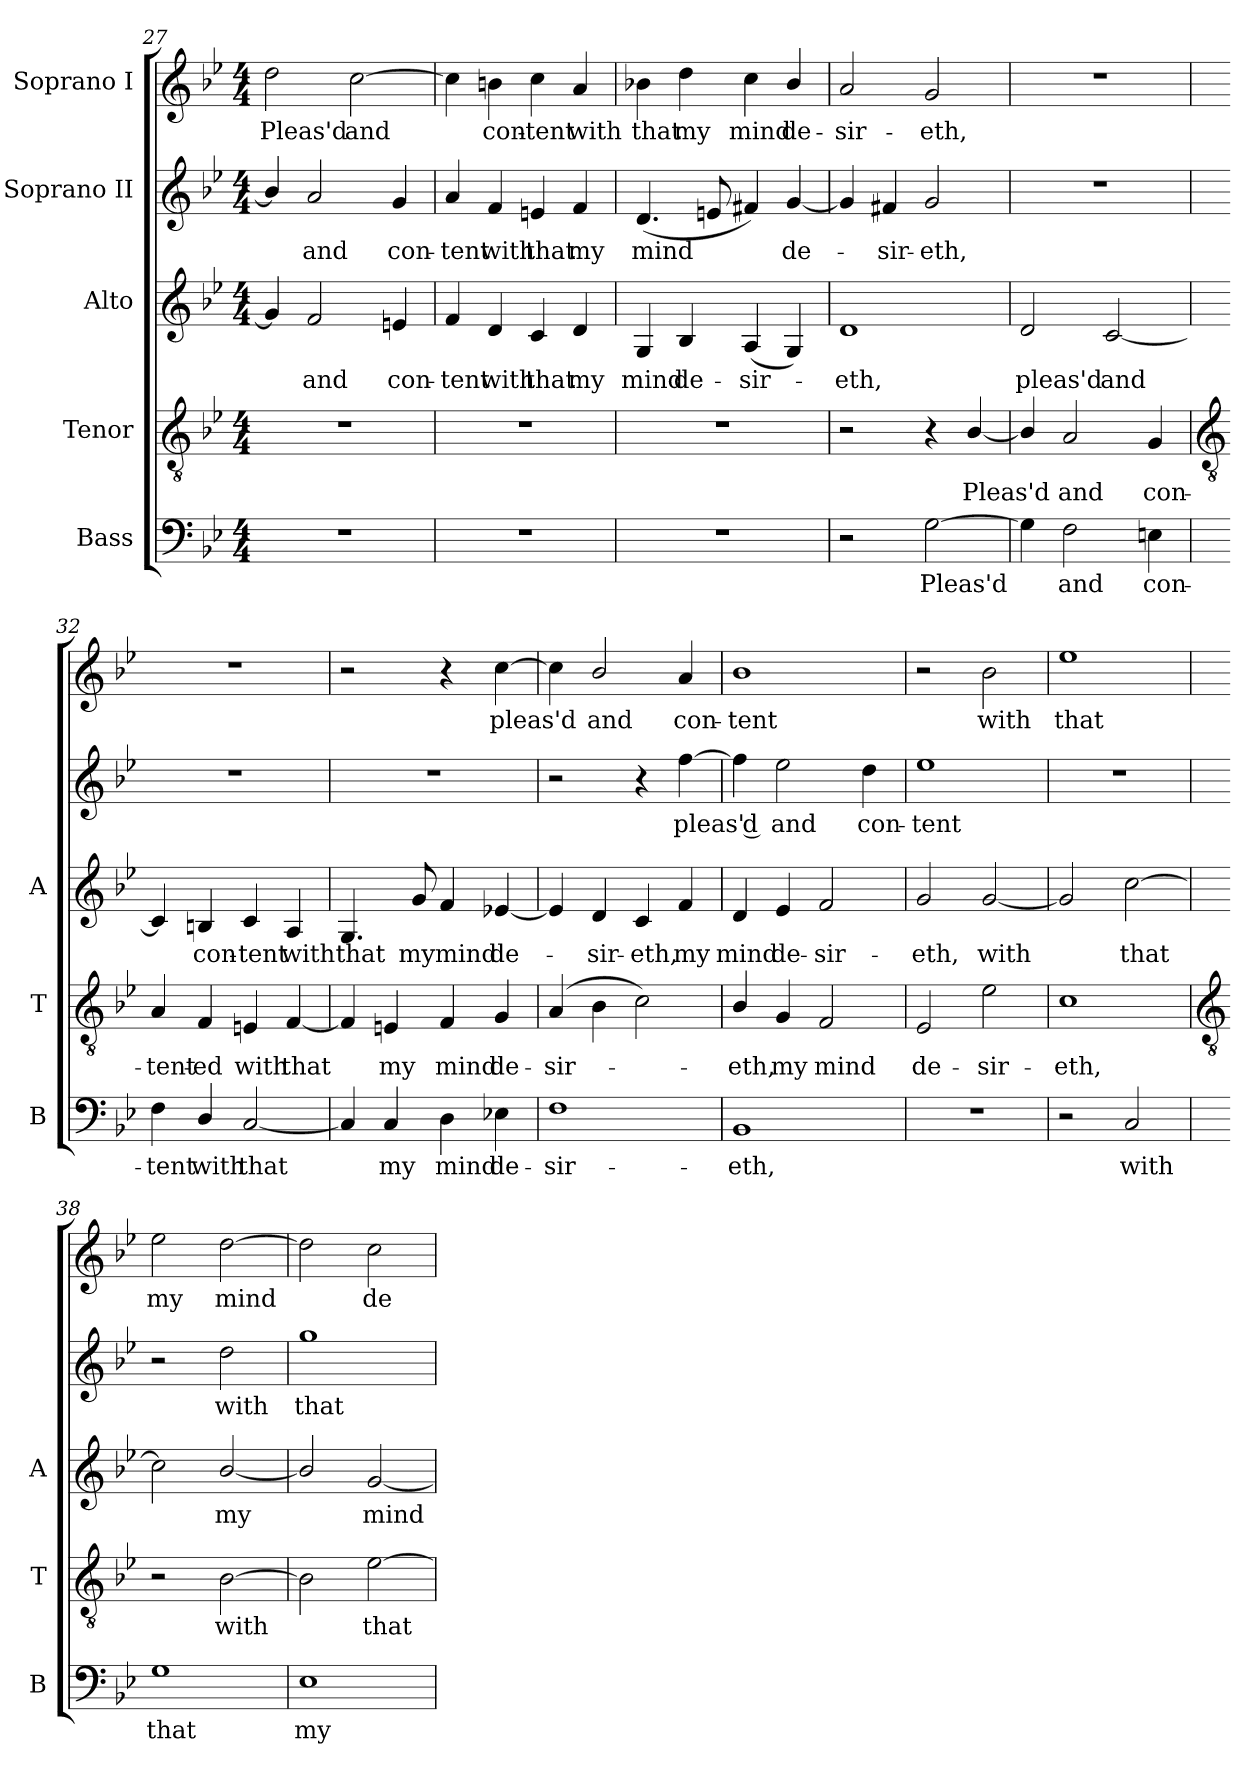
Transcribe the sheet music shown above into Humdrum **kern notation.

**kern	**text	**kern	**text	**kern	**text	**kern	**text	**kern	**text
*part5	*part5	*part4	*part4	*part3	*part3	*part2	*part2	*part1	*part1
*staff5	*staff5	*staff4	*staff4	*staff3	*staff3	*staff2	*staff2	*staff1	*staff1
*I"Bass	*	*I"Tenor	*	*I"Alto	*	*I"Soprano II	*	*I"Soprano I	*
*I'B	*	*I'T	*	*I'A	*	*	*	*	*
!!LO:LB:g=z
*clefF4	*	*clefGv2	*	*clefG2	*	*clefG2	*	*clefG2	*
*k[b-e-]	*	*k[b-e-]	*	*k[b-e-]	*	*k[b-e-]	*	*k[b-e-]	*
*B-:	*	*B-:	*	*B-:	*	*B-:	*	*B-:	*
*M4/4	*	*M4/4	*	*M4/4	*	*M4/4	*	*M4/4	*
=27	=27	=27	=27	=27	=27	=27	=27	=27	=27
!	!	!	!	!	!	!	!	!	!LO:LY:b
1r	.	1r	.	4g]	.	4b-/]	.	2dd	Pleas'd
!	!	!	!	!	!LO:LY:b	!	!LO:LY:b	!	!
.	.	.	.	2f	and	2a	and	.	.
!	!	!	!	!	!	!	!	!	!LO:LY:b
.	.	.	.	.	.	.	.	[2cc	and
!	!	!	!	!	!LO:LY:b	!	!LO:LY:b	!	!
.	.	.	.	4en	con-	4g	con-	.	.
=28	=28	=28	=28	=28	=28	=28	=28	=28	=28
!	!	!	!	!	!LO:LY:b	!	!LO:LY:b	!	!
1r	.	1r	.	4f	-tent	4a	-tent	4cc]	.
!	!	!	!	!	!LO:LY:b	!	!LO:LY:b	!	!LO:LY:b
.	.	.	.	4d	with	4f	with	4bn	con-
!	!	!	!	!	!LO:LY:b	!	!LO:LY:b	!	!LO:LY:b
.	.	.	.	4c	that	4en	that	4cc	-tent
!	!	!	!	!	!LO:LY:b	!	!LO:LY:b	!	!LO:LY:b
.	.	.	.	4d	my	4f	my	4a	with
=29	=29	=29	=29	=29	=29	=29	=29	=29	=29
!	!	!	!	!	!LO:LY:b	!	!LO:LY:b	!	!LO:LY:b
1r	.	1r	.	4G	mind	(<4.d	mind	4b-X	that
!	!	!	!	!	!LO:LY:b	!	!	!	!LO:LY:b
.	.	.	.	4B-	de-	.	.	4dd	my
.	.	.	.	.	.	8en	.	.	.
!	!	!	!	!	!LO:LY:b	!	!	!	!LO:LY:b
.	.	.	.	(<4A	-sir-	4f#X)	.	4cc	mind
!	!	!	!	!	!	!	!LO:LY:b	!	!LO:LY:b
.	.	.	.	4G)	.	[4g	de-	4b-/	de-
=30	=30	=30	=30	=30	=30	=30	=30	=30	=30
!	!	!	!	!	!LO:LY:b	!	!	!	!LO:LY:b
2r	.	2r	.	1d	eth,	4g]	.	2a	-sir-
!	!	!	!	!	!	!	!LO:LY:b	!	!
.	.	.	.	.	.	4f#X	sir-	.	.
!	!LO:LY:b	!	!	!	!	!	!LO:LY:b	!	!LO:LY:b
[2G	Pleas'd	4r	.	.	.	2g	-eth,	2g	-eth,
!	!	!	!LO:LY:b	!	!	!	!	!	!
.	.	[4B-/	Pleas'd	.	.	.	.	.	.
=31	=31	=31	=31	=31	=31	=31	=31	=31	=31
!	!	!	!	!	!LO:LY:b	!	!	!	!
4G]	.	4B-/]	.	2d	pleas'd	1r	.	1r	.
!	!LO:LY:b	!	!LO:LY:b	!	!	!	!	!	!
2F	and	2A	and	.	.	.	.	.	.
!	!	!	!	!	!LO:LY:b	!	!	!	!
.	.	.	.	[2c	and	.	.	.	.
!	!LO:LY:b	!	!LO:LY:b	!	!	!	!	!	!
4En	con-	4G	con-	.	.	.	.	.	.
!!LO:LB:g=z
=32	=32	=32	=32	=32	=32	=32	=32	=32	=32
*	*	*clefGv2	*	*	*	*	*	*	*
!	!LO:LY:b	!	!LO:LY:b	!	!	!	!	!	!
4F	-tent	4A	-tent-	4c]	.	1r	.	1r	.
!	!LO:LY:b	!	!LO:LY:b	!	!LO:LY:b	!	!	!	!
4D/	with	4F	-ed	4Bn	con-	.	.	.	.
!	!LO:LY:b	!	!LO:LY:b	!	!LO:LY:b	!	!	!	!
[2C	that	4En	with	4c	-tent	.	.	.	.
!	!	!	!LO:LY:b	!	!LO:LY:b	!	!	!	!
.	.	[4F	that	4A	with	.	.	.	.
=33	=33	=33	=33	=33	=33	=33	=33	=33	=33
!	!	!	!	!	!LO:LY:b	!	!	!	!
4C]	.	4F]	.	4.G	that	1r	.	2r	.
!	!LO:LY:b	!	!LO:LY:b	!	!	!	!	!	!
4C	my	4En	my	.	.	.	.	.	.
!	!	!	!	!	!LO:LY:b	!	!	!	!
.	.	.	.	8g	my	.	.	.	.
!	!LO:LY:b	!	!LO:LY:b	!	!LO:LY:b	!	!	!	!
4D	mind	4F	mind	4f	mind	.	.	4r	.
!	!LO:LY:b	!	!LO:LY:b	!	!LO:LY:b	!	!	!	!LO:LY:b
4E-X	de-	4G	de-	[4e-X	de-	.	.	[4cc	pleas'd
=34	=34	=34	=34	=34	=34	=34	=34	=34	=34
!	!LO:LY:b	!	!LO:LY:b	!	!	!	!	!	!
1F	-sir-	(>4A	-sir-	4e-]	.	2r	.	4cc]	.
!	!	!	!	!	!LO:LY:b	!	!	!	!LO:LY:b
.	.	4B-	.	4d	sir-	.	.	2b-/	and
!	!	!	!	!	!LO:LY:b	!	!	!	!
.	.	2c)	.	4c	-eth,	4r	.	.	.
!	!	!	!	!	!LO:LY:b	!	!LO:LY:b	!	!LO:LY:b
.	.	.	.	4f	my	[4ff	pleas' d	4a	con-
=35	=35	=35	=35	=35	=35	=35	=35	=35	=35
!	!LO:LY:b	!	!LO:LY:b	!	!LO:LY:b	!	!	!	!LO:LY:b
1BB-	-eth,	4B-/	eth,	4d	mind	4ff]	.	1b-	-tent
!	!	!	!LO:LY:b	!	!LO:LY:b	!	!LO:LY:b	!	!
.	.	4G	my	4e-	de-	2ee-	and	.	.
!	!	!	!LO:LY:b	!	!LO:LY:b	!	!	!	!
.	.	2F	mind	2f	-sir-	.	.	.	.
!	!	!	!	!	!	!	!LO:LY:b	!	!
.	.	.	.	.	.	4dd	con-	.	.
=36	=36	=36	=36	=36	=36	=36	=36	=36	=36
!	!	!	!LO:LY:b	!	!LO:LY:b	!	!LO:LY:b	!	!
1r	.	2E-	de-	2g	-eth,	1ee-	-tent	2r	.
!	!	!	!LO:LY:b	!	!LO:LY:b	!	!	!	!LO:LY:b
.	.	2e-	-sir-	[2g	with	.	.	2b-	with
=37	=37	=37	=37	=37	=37	=37	=37	=37	=37
!	!	!	!LO:LY:b	!	!	!	!	!	!LO:LY:b
2r	.	1c	-eth,	2g]	.	1r	.	1ee-	that
!	!LO:LY:b	!	!	!	!LO:LY:b	!	!	!	!
2C	with	.	.	[2cc	that	.	.	.	.
!!LO:LB:g=z
=38	=38	=38	=38	=38	=38	=38	=38	=38	=38
*	*	*clefGv2	*	*	*	*	*	*	*
!	!LO:LY:b	!	!	!	!	!	!	!	!LO:LY:b
1G	that	2r	.	2cc]	.	2r	.	2ee-	my
!	!	!	!LO:LY:b	!	!LO:LY:b	!	!LO:LY:b	!	!LO:LY:b
.	.	[2B-	with	[2b-/	my	2dd	with	[2dd	mind
=39	=39	=39	=39	=39	=39	=39	=39	=39	=39
!	!LO:LY:b	!	!	!	!	!	!LO:LY:b	!	!
1E-	my	2B-]	.	2b-/]	.	1gg	that	2dd]	.
!	!	!	!LO:LY:b	!	!LO:LY:b	!	!	!	!LO:LY:b
.	.	[2e-	that	[2g	mind	.	.	2cc	de-
=	=	=	=	=	=	=	=	=	=
*-	*-	*-	*-	*-	*-	*-	*-	*-	*-
